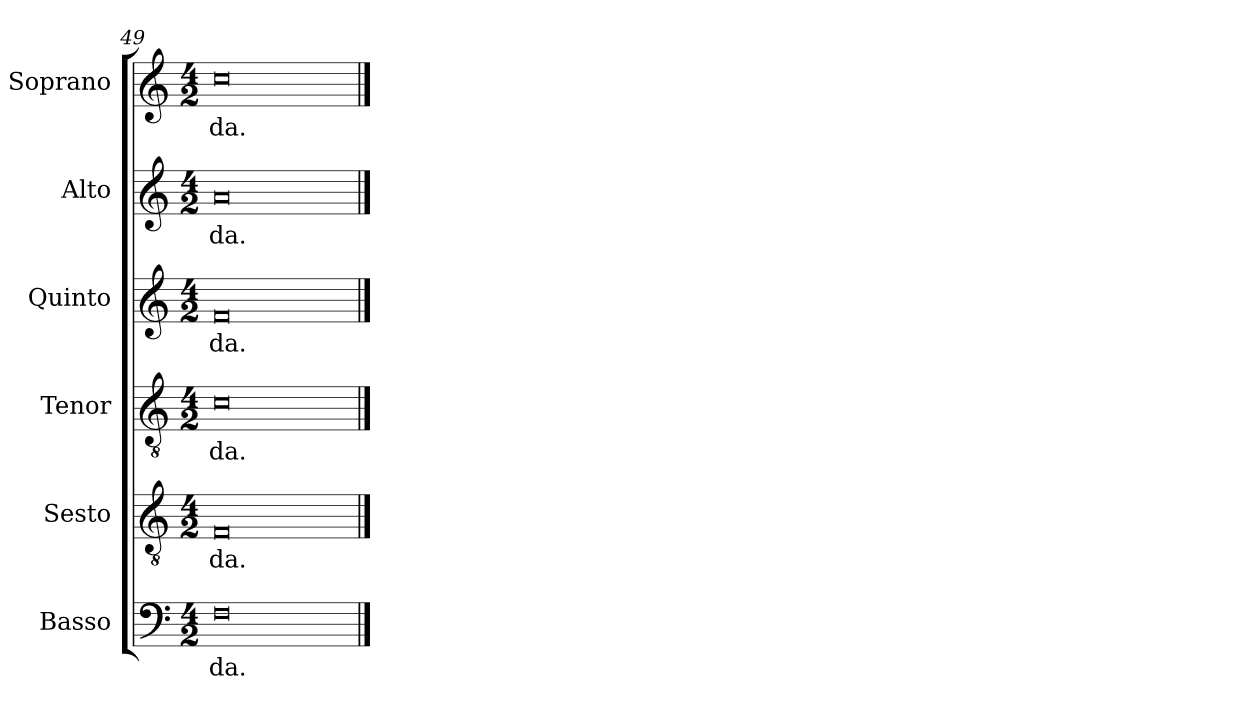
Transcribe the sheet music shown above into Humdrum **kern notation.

**kern	**text	**kern	**text	**kern	**text	**kern	**text	**kern	**text	**kern	**text
*part6	*part6	*part5	*part5	*part4	*part4	*part3	*part3	*part2	*part2	*part1	*part1
*staff6	*staff6	*staff5	*staff5	*staff4	*staff4	*staff3	*staff3	*staff2	*staff2	*staff1	*staff1
*I"Basso	*	*I"Sesto	*	*I"Tenor	*	*I"Quinto	*	*I"Alto	*	*I"Soprano	*
*	*	*I'T.	*	*I'T.	*	*	*	*I'A.	*	*I'Sop.	*
*clefF4	*	*clefGv2	*	*clefGv2	*	*clefG2	*	*clefG2	*	*clefG2	*
*	*	*ITrd7c12	*	*ITrd7c12	*	*	*	*	*	*	*
*k[]	*	*k[]	*	*k[]	*	*k[]	*	*k[]	*	*k[]	*
*C:	*	*C:	*	*C:	*	*C:	*	*C:	*	*C:	*
*M4/2	*	*M4/2	*	*M4/2	*	*M4/2	*	*M4/2	*	*M4/2	*
=49	=49	=49	=49	=49	=49	=49	=49	=49	=49	=49	=49
!	!LO:LY:b:color=#000000	!	!	!	!	!	!	!	!	!	!
!	!	!	!LO:LY:b:color=#000000	!	!	!	!	!	!	!	!
!	!	!	!	!	!LO:LY:b:color=#000000	!	!	!	!	!	!
!	!	!	!	!	!	!	!LO:LY:b:color=#000000	!	!	!	!
!	!	!	!	!	!	!	!	!	!LO:LY:b:color=#000000	!	!
!	!	!	!	!	!	!	!	!	!	!	!LO:LY:b:color=#000000
0Fi	-da.	0FFi	-da.	0Ci	-da.	0fi	-da.	0ai	-da.	0cci	-da.
==	==	==	==	==	==	==	==	==	==	==	==
*-	*-	*-	*-	*-	*-	*-	*-	*-	*-	*-	*-
